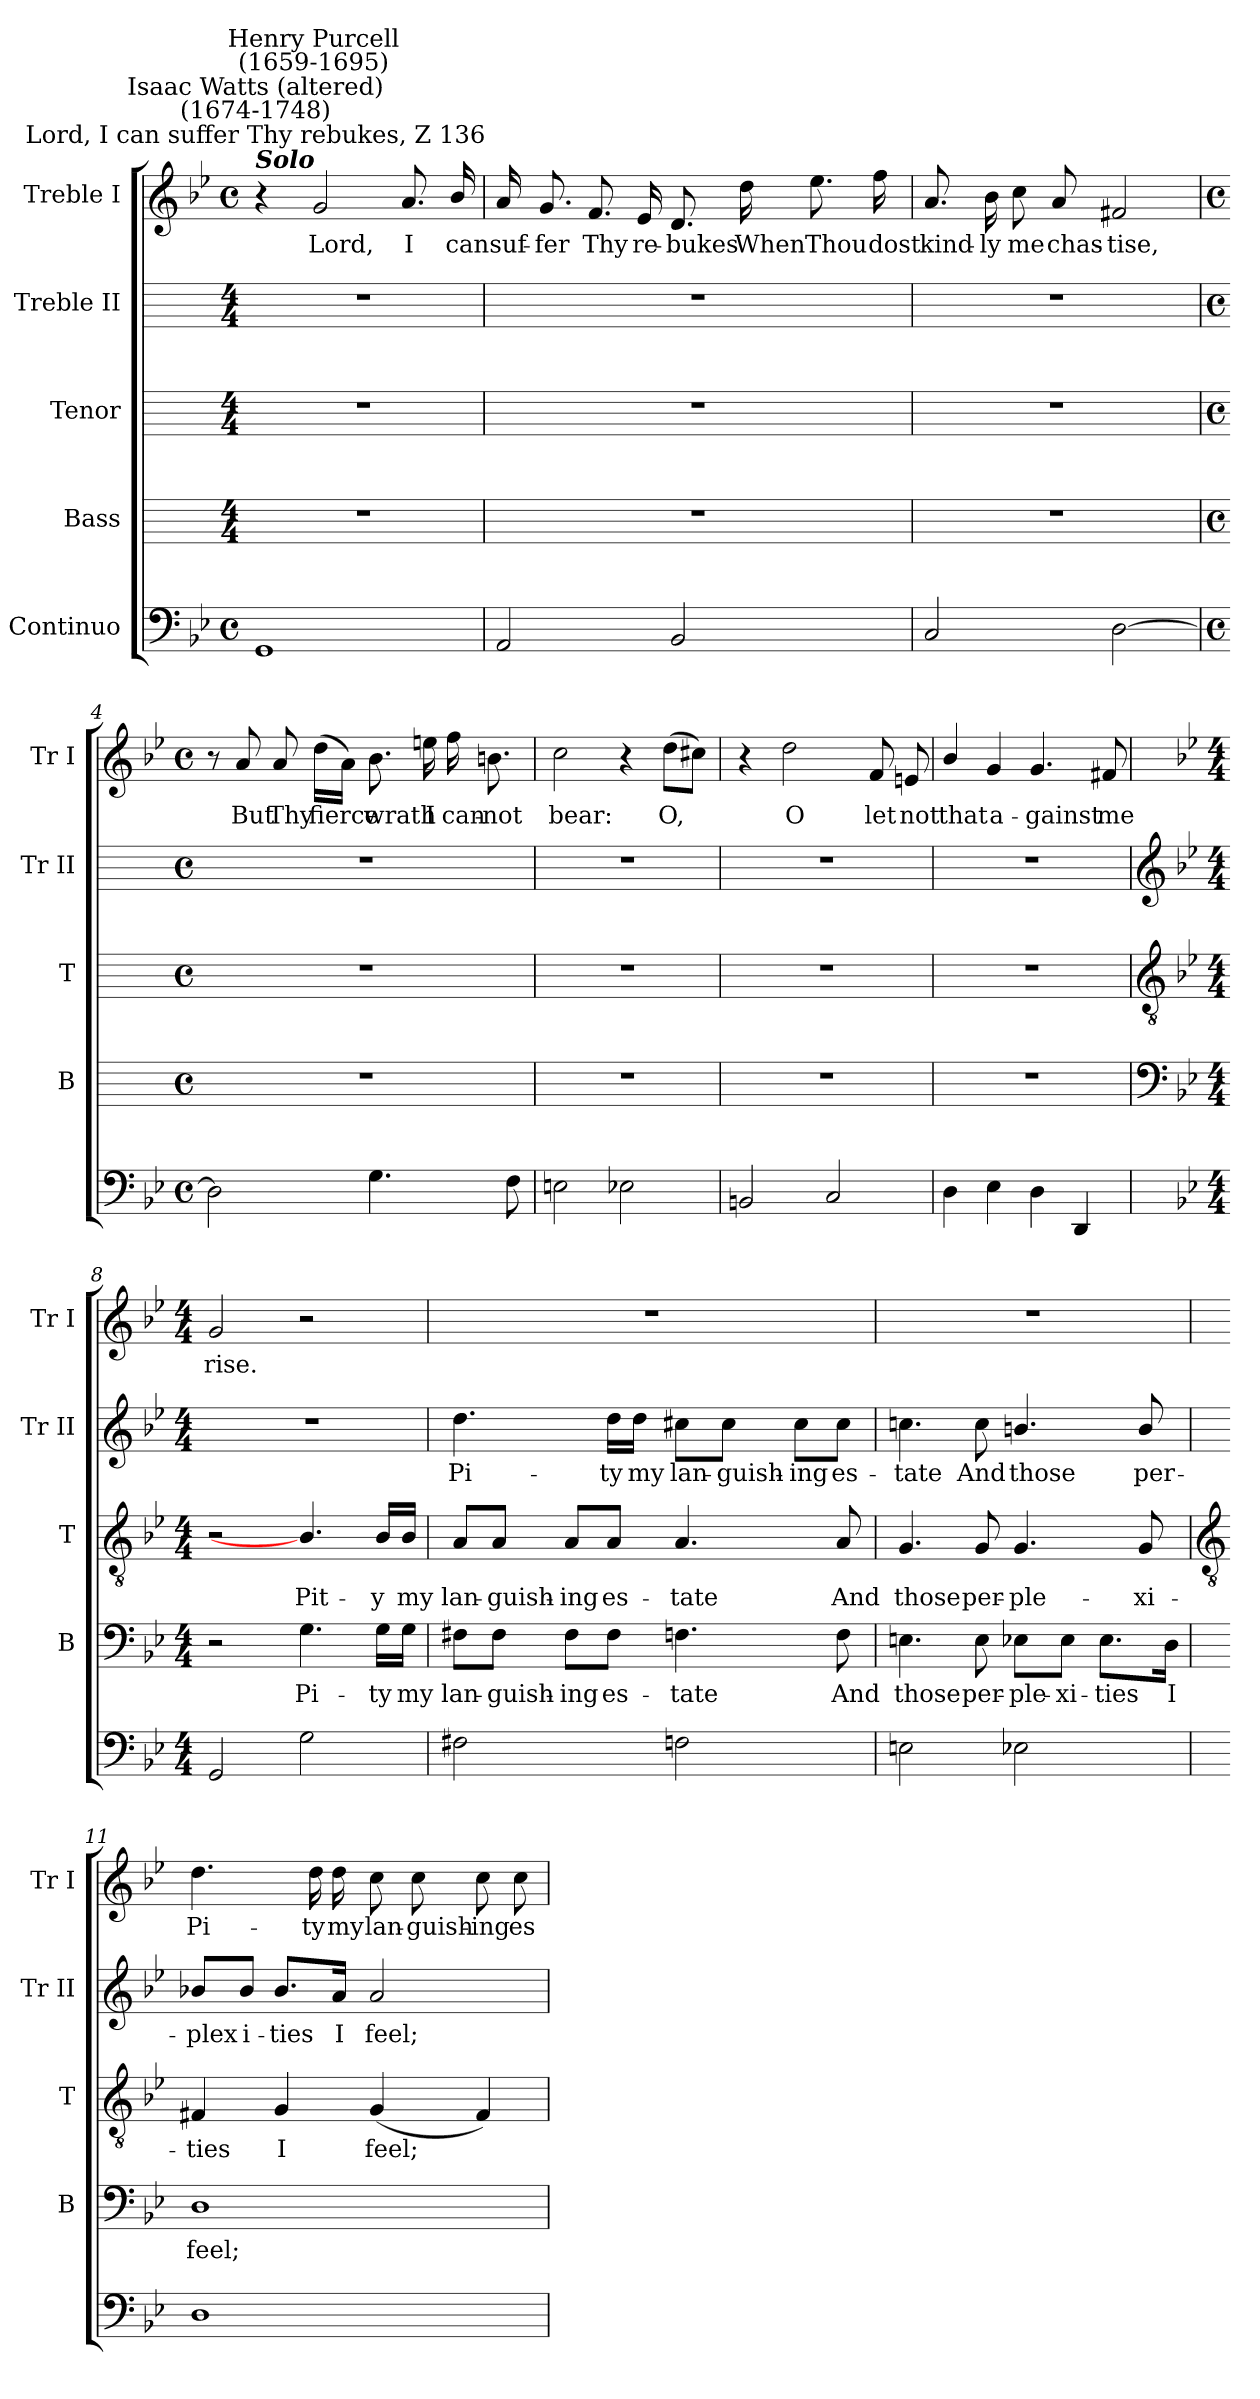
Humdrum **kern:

**kern	**kern	**text	**kern	**text	**kern	**text	**kern	**text
*part5	*part4	*part4	*part3	*part3	*part2	*part2	*part1	*part1
*staff5	*staff4	*staff4	*staff3	*staff3	*staff2	*staff2	*staff1	*staff1
*I"Continuo	*I"Bass	*	*I"Tenor	*	*I"Treble II	*	*I"Treble I	*
*	*I'B	*	*I'T	*	*I'Tr II	*	*I'Tr I	*
*clefF4	*	*	*	*	*	*	*clefG2	*
*k[b-e-]	*	*	*	*	*	*	*k[b-e-]	*
*B-:	*	*	*	*	*	*	*B-:	*
*M4/4	*M4/4	*	*M4/4	*	*M4/4	*	*M4/4	*
*met(c)	*	*	*	*	*	*	*met(c)	*
=1	=1	=1	=1	=1	=1	=1	=1	=1
!	!	!	!	!	!	!	!LO:TX:a:Bi:t=Solo	!
!	!	!	!	!	!	!	!LO:TX:a:cj:t=Lord, I can suffer Thy rebukes, Z 136	!
!	!	!	!	!	!	!	!LO:TX:a:cj:t=Isaac Watts (altered)\n(1674-1748)	!
1GG	1r	.	1r	.	1r	.	4r	.
!	!	!	!	!	!	!	!LO:TX:a:cj:t=Henry Purcell\n(1659-1695)	!
!	!	!	!	!	!	!	!	!LO:LY:b
.	.	.	.	.	.	.	2g	Lord,
!	!	!	!	!	!	!	!	!LO:LY:b
.	.	.	.	.	.	.	8.a	I
!	!	!	!	!	!	!	!	!LO:LY:b
.	.	.	.	.	.	.	16b-/	can
=2	=2	=2	=2	=2	=2	=2	=2	=2
!	!	!	!	!	!	!	!	!LO:LY:b
2AA	1r	.	1r	.	1r	.	16a	suf-
!	!	!	!	!	!	!	!	!LO:LY:b
.	.	.	.	.	.	.	8.g	-fer
!	!	!	!	!	!	!	!	!LO:LY:b
.	.	.	.	.	.	.	8.f	Thy
!	!	!	!	!	!	!	!	!LO:LY:b
.	.	.	.	.	.	.	16e-	re-
!	!	!	!	!	!	!	!	!LO:LY:b
2BB-	.	.	.	.	.	.	8.d	-bukes
!	!	!	!	!	!	!	!	!LO:LY:b
.	.	.	.	.	.	.	16dd	When
!	!	!	!	!	!	!	!	!LO:LY:b
.	.	.	.	.	.	.	8.ee-	Thou
!	!	!	!	!	!	!	!	!LO:LY:b
.	.	.	.	.	.	.	16ff	dost
=3	=3	=3	=3	=3	=3	=3	=3	=3
!	!	!	!	!	!	!	!	!LO:LY:b
2C	1r	.	1r	.	1r	.	8.a	kind-
!	!	!	!	!	!	!	!	!LO:LY:b
.	.	.	.	.	.	.	16b-	-ly
!	!	!	!	!	!	!	!	!LO:LY:b
.	.	.	.	.	.	.	8cc	me
!	!	!	!	!	!	!	!	!LO:LY:b
.	.	.	.	.	.	.	8a	chas-
!	!	!	!	!	!	!	!	!LO:LY:b
[2D	.	.	.	.	.	.	2f#X	-tise,
!!LO:LB:g=z
=4	=4	=4	=4	=4	=4	=4	=4	=4
*M4/4	*M4/4	*	*M4/4	*	*M4/4	*	*M4/4	*
*met(c)	*met(c)	*	*met(c)	*	*met(c)	*	*met(c)	*
2D]	1r	.	1r	.	1r	.	8r	.
!	!	!	!	!	!	!	!	!LO:LY:b
.	.	.	.	.	.	.	8a	But
!	!	!	!	!	!	!	!	!LO:LY:b
.	.	.	.	.	.	.	8a	Thy
!	!	!	!	!	!	!	!	!LO:LY:b
.	.	.	.	.	.	.	(>16ddLL	fierce
.	.	.	.	.	.	.	16aJJ)	.
!	!	!	!	!	!	!	!	!LO:LY:b
4.G	.	.	.	.	.	.	8.b-	wrath
!	!	!	!	!	!	!	!	!LO:LY:b
.	.	.	.	.	.	.	16een	I
!	!	!	!	!	!	!	!	!LO:LY:b
.	.	.	.	.	.	.	16ff	can-
!	!	!	!	!	!	!	!	!LO:LY:b
.	.	.	.	.	.	.	8.bn	-not
8F	.	.	.	.	.	.	.	.
=5	=5	=5	=5	=5	=5	=5	=5	=5
!	!	!	!	!	!	!	!	!LO:LY:b
2En	1r	.	1r	.	1r	.	2cc	bear:
2E-X	.	.	.	.	.	.	4r	.
!	!	!	!	!	!	!	!	!LO:LY:b
.	.	.	.	.	.	.	(>8ddL	O,
.	.	.	.	.	.	.	8cc#XJ)	.
=6	=6	=6	=6	=6	=6	=6	=6	=6
2BBn	1r	.	1r	.	1r	.	4r	.
!	!	!	!	!	!	!	!	!LO:LY:b
.	.	.	.	.	.	.	2dd	O
2C	.	.	.	.	.	.	.	.
!	!	!	!	!	!	!	!	!LO:LY:b
.	.	.	.	.	.	.	8f	let
!	!	!	!	!	!	!	!	!LO:LY:b
.	.	.	.	.	.	.	8en	not
=7	=7	=7	=7	=7	=7	=7	=7	=7
!	!	!	!	!	!	!	!	!LO:LY:b
4D	1r	.	1r	.	1r	.	4b-/	that
!	!	!	!	!	!	!	!	!LO:LY:b
4E-	.	.	.	.	.	.	4g	a-
!	!	!	!	!	!	!	!	!LO:LY:b
4D	.	.	.	.	.	.	4.g	-gainst
4DD	.	.	.	.	.	.	.	.
!	!	!	!	!	!	!	!	!LO:LY:b
.	.	.	.	.	.	.	8f#X	me
!!LO:LB:g=z
=8	=8	=8	=8	=8	=8	=8	=8	=8
*	*clefF4	*	*clefGv2	*	*clefG2	*	*	*
*	*k[b-e-]	*	*k[b-e-]	*	*k[b-e-]	*	*	*
*	*B-:	*	*B-:	*	*B-:	*	*	*
*M4/4	*M4/4	*	*M4/4	*	*M4/4	*	*M4/4	*
!	!	!	!	!	!	!	!	!LO:LY:b
2GG	2r	.	2r	.	1r	.	2g	rise.
!	!	!LO:LY:b	!	!LO:LY:b	!	!	!	!
2G	4.G	Pi-	4.B-/]	Pit-	.	.	2r	.
!	!	!LO:LY:b	!	!LO:LY:b	!	!	!	!
.	16G\LL	-ty	16B-/LL	-y	.	.	.	.
!	!	!LO:LY:b	!	!LO:LY:b	!	!	!	!
.	16G\JJ	my	16B-/JJ	my	.	.	.	.
=9	=9	=9	=9	=9	=9	=9	=9	=9
!	!	!LO:LY:b	!	!LO:LY:b	!	!LO:LY:b	!	!
2F#X	8F#X\L	lan-	8A/L	lan-	4.dd	Pi-	1r	.
!	!	!LO:LY:b	!	!LO:LY:b	!	!	!	!
.	8F#\J	-guish-	8A/J	-guish-	.	.	.	.
!	!	!LO:LY:b	!	!LO:LY:b	!	!	!	!
.	8F#\L	-ing	8A/L	-ing	.	.	.	.
!	!	!LO:LY:b	!	!LO:LY:b	!	!LO:LY:b	!	!
.	8F#\J	es-	8A/J	es-	16dd\LL	-ty	.	.
!	!	!	!	!	!	!LO:LY:b	!	!
.	.	.	.	.	16dd\JJ	my	.	.
!	!	!LO:LY:b	!	!LO:LY:b	!	!LO:LY:b	!	!
2Fn	4.Fn	-tate	4.A	-tate	8cc#X\L	lan-	.	.
!	!	!	!	!	!	!LO:LY:b	!	!
.	.	.	.	.	8cc#\J	-guish-	.	.
!	!	!	!	!	!	!LO:LY:b	!	!
.	.	.	.	.	8cc#\L	-ing	.	.
!	!	!LO:LY:b	!	!LO:LY:b	!	!LO:LY:b	!	!
.	8F	And	8A	And	8cc#\J	es-	.	.
=10	=10	=10	=10	=10	=10	=10	=10	=10
!	!	!LO:LY:b	!	!LO:LY:b	!	!LO:LY:b	!	!
2En	4.En	those	4.G	those	4.ccn	-tate	1r	.
!	!	!LO:LY:b	!	!LO:LY:b	!	!LO:LY:b	!	!
.	8E	per-	8G	per-	8cc	And	.	.
!	!	!LO:LY:b	!	!LO:LY:b	!	!LO:LY:b	!	!
2E-X	8E-X\L	-ple-	4.G	-ple-	4.bn/	those	.	.
!	!	!LO:LY:b	!	!	!	!	!	!
.	8E-\J	-xi-	.	.	.	.	.	.
!	!	!LO:LY:b	!	!	!	!	!	!
.	8.E-\L	-ties	.	.	.	.	.	.
!	!	!	!	!LO:LY:b	!	!LO:LY:b	!	!
.	.	.	8G	-xi-	8b/	per-	.	.
!	!	!LO:LY:b	!	!	!	!	!	!
.	16D\Jk	I	.	.	.	.	.	.
!!LO:LB:g=z
=11	=11	=11	=11	=11	=11	=11	=11	=11
*	*	*	*clefGv2	*	*	*	*	*
!	!	!LO:LY:b	!	!LO:LY:b	!	!LO:LY:b	!	!LO:LY:b
1D	1D	feel;	4F#X	-ties	8b-X/L	-plex	4.dd	Pi-
!	!	!	!	!	!	!LO:LY:b	!	!
.	.	.	.	.	8b-/J	-i-	.	.
!	!	!	!	!LO:LY:b	!	!LO:LY:b	!	!
.	.	.	4G	I	8.b-/L	-ties	.	.
!	!	!	!	!	!	!	!	!LO:LY:b
.	.	.	.	.	.	.	16dd	-ty
!	!	!	!	!	!	!LO:LY:b	!	!LO:LY:b
.	.	.	.	.	16a/Jk	I	16dd	my
!	!	!	!	!LO:LY:b	!	!LO:LY:b	!	!LO:LY:b
.	.	.	(<4G	feel;	2a	feel;	8cc	lan-
!	!	!	!	!	!	!	!	!LO:LY:b
.	.	.	.	.	.	.	8cc	-guish-
!	!	!	!	!	!	!	!	!LO:LY:b
.	.	.	4F#)	.	.	.	8cc	-ing
!	!	!	!	!	!	!	!	!LO:LY:b
.	.	.	.	.	.	.	8cc	es-
=	=	=	=	=	=	=	=	=
*-	*-	*-	*-	*-	*-	*-	*-	*-
